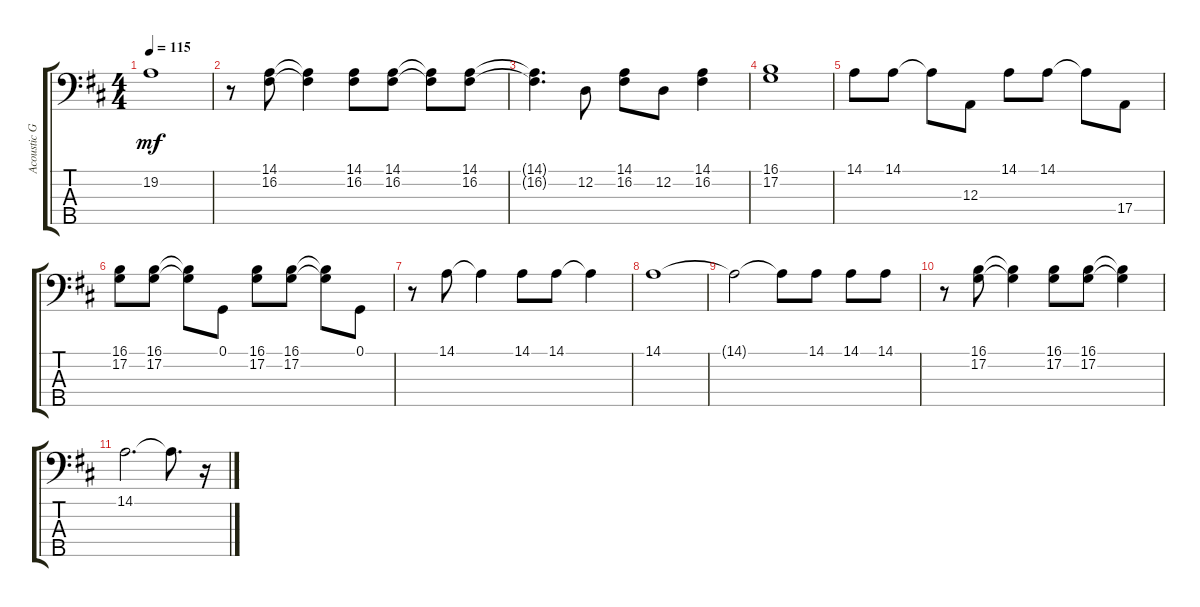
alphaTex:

\track ("Acoustic Grand Piano (Staff 2)" "Acoustic G") {instrument acousticgrandpiano}
\staff {score tabs}
\tuning (G2 D2 A1 E1 B0) {hide}
\ts (4 4)
\tempo 115
\clef f4
\ks bminor
19.2.1{dy mf} |
r.8 (14.1 16.2).8 (14.1{t} 16.2{t}).4 (14.1 16.2).8 (14.1 16.2).8 (14.1{t} 16.2{t}).8 (14.1 16.2).8 |
(14.1{t} 16.2{t}).4{d} 12.2.8 (14.1 16.2).8 12.2.8 (14.1 16.2).4 |
(16.1 17.2).1 |
14.1.8 14.1.8 14.1{t}.8 12.3.8 14.1.8 14.1.8 14.1{t}.8 17.4.8 |
(16.1 17.2).8 (16.1 17.2).8 (16.1{t} 17.2{t}).8 0.1.8 (16.1 17.2).8 (16.1 17.2).8 (16.1{t} 17.2{t}).8 0.1.8 |
r.8 14.1.8 14.1{t}.4 14.1.8 14.1.8 14.1{t}.4 |
14.1.1 |
14.1{t}.2 14.1{t}.8 14.1.8 14.1.8 14.1.8 |
r.8 (16.1 17.2).8 (16.1{t} 17.2{t}).4 (16.1 17.2).8 (16.1 17.2).8 (16.1{t} 17.2{t}).4 |
14.1.2{d} 14.1{t}.8{d} r.16
